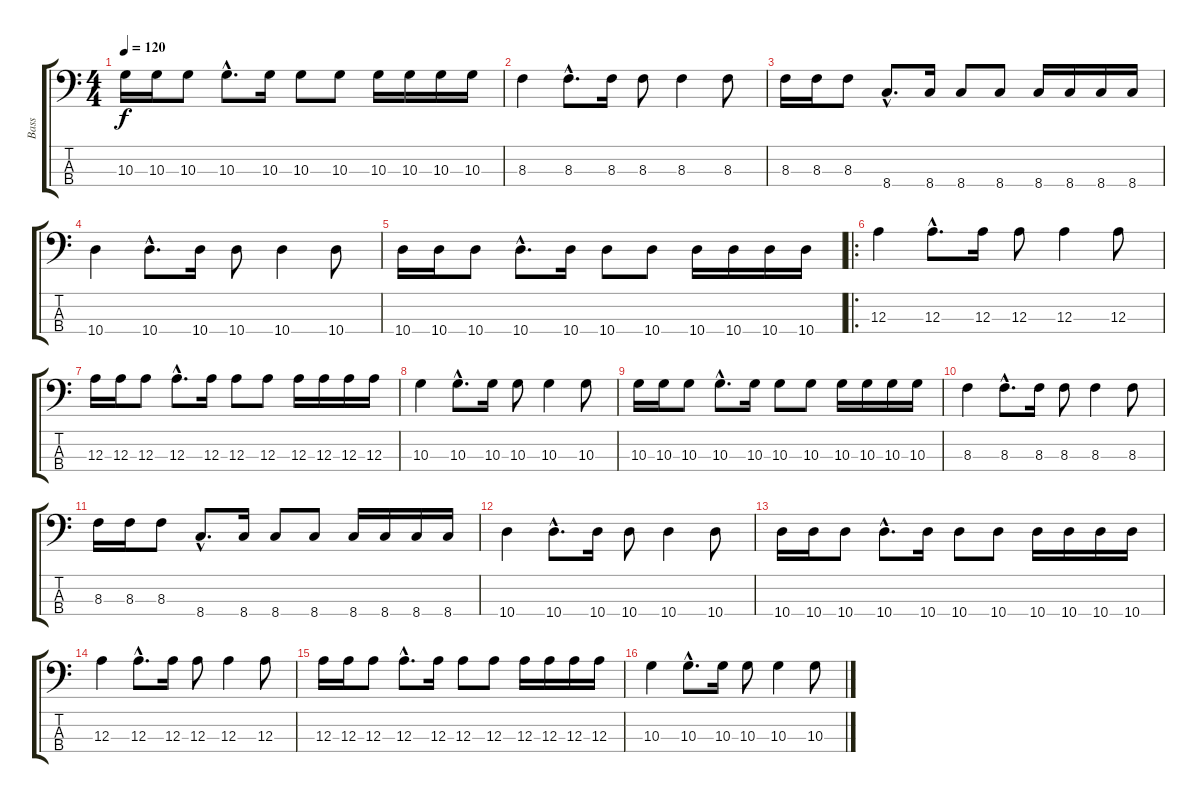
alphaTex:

\track ("Bass" "Bass") {instrument electricbasspick}
\staff {score tabs}
\tuning (G2 D2 A1 E1) {hide}
\ts (4 4)
\tempo 120
\clef f4
\ks c
10.3.16{dy f} 10.3.16 10.3.8 10.3{hac}.8{d} 10.3.16 10.3.8 10.3.8 10.3.16 10.3.16 10.3.16 10.3.16 |
8.3.4 8.3{hac}.8{d} 8.3.16 8.3.8 8.3.4 8.3.8 |
8.3.16 8.3.16 8.3.8 8.4{hac}.8{d} 8.4.16 8.4.8 8.4.8 8.4.16 8.4.16 8.4.16 8.4.16 |
10.4.4 10.4{hac}.8{d} 10.4.16 10.4.8 10.4.4 10.4.8 |
10.4.16 10.4.16 10.4.8 10.4{hac}.8{d} 10.4.16 10.4.8 10.4.8 10.4.16 10.4.16 10.4.16 10.4.16 |
\ro
12.3.4 12.3{hac}.8{d} 12.3.16 12.3.8 12.3.4 12.3.8 |
12.3.16 12.3.16 12.3.8 12.3{hac}.8{d} 12.3.16 12.3.8 12.3.8 12.3.16 12.3.16 12.3.16 12.3.16 |
10.3.4 10.3{hac}.8{d} 10.3.16 10.3.8 10.3.4 10.3.8 |
10.3.16 10.3.16 10.3.8 10.3{hac}.8{d} 10.3.16 10.3.8 10.3.8 10.3.16 10.3.16 10.3.16 10.3.16 |
8.3.4 8.3{hac}.8{d} 8.3.16 8.3.8 8.3.4 8.3.8 |
8.3.16 8.3.16 8.3.8 8.4{hac}.8{d} 8.4.16 8.4.8 8.4.8 8.4.16 8.4.16 8.4.16 8.4.16 |
10.4.4 10.4{hac}.8{d} 10.4.16 10.4.8 10.4.4 10.4.8 |
10.4.16 10.4.16 10.4.8 10.4{hac}.8{d} 10.4.16 10.4.8 10.4.8 10.4.16 10.4.16 10.4.16 10.4.16 |
12.3.4 12.3{hac}.8{d} 12.3.16 12.3.8 12.3.4 12.3.8 |
12.3.16 12.3.16 12.3.8 12.3{hac}.8{d} 12.3.16 12.3.8 12.3.8 12.3.16 12.3.16 12.3.16 12.3.16 |
10.3.4 10.3{hac}.8{d} 10.3.16 10.3.8 10.3.4 10.3.8
